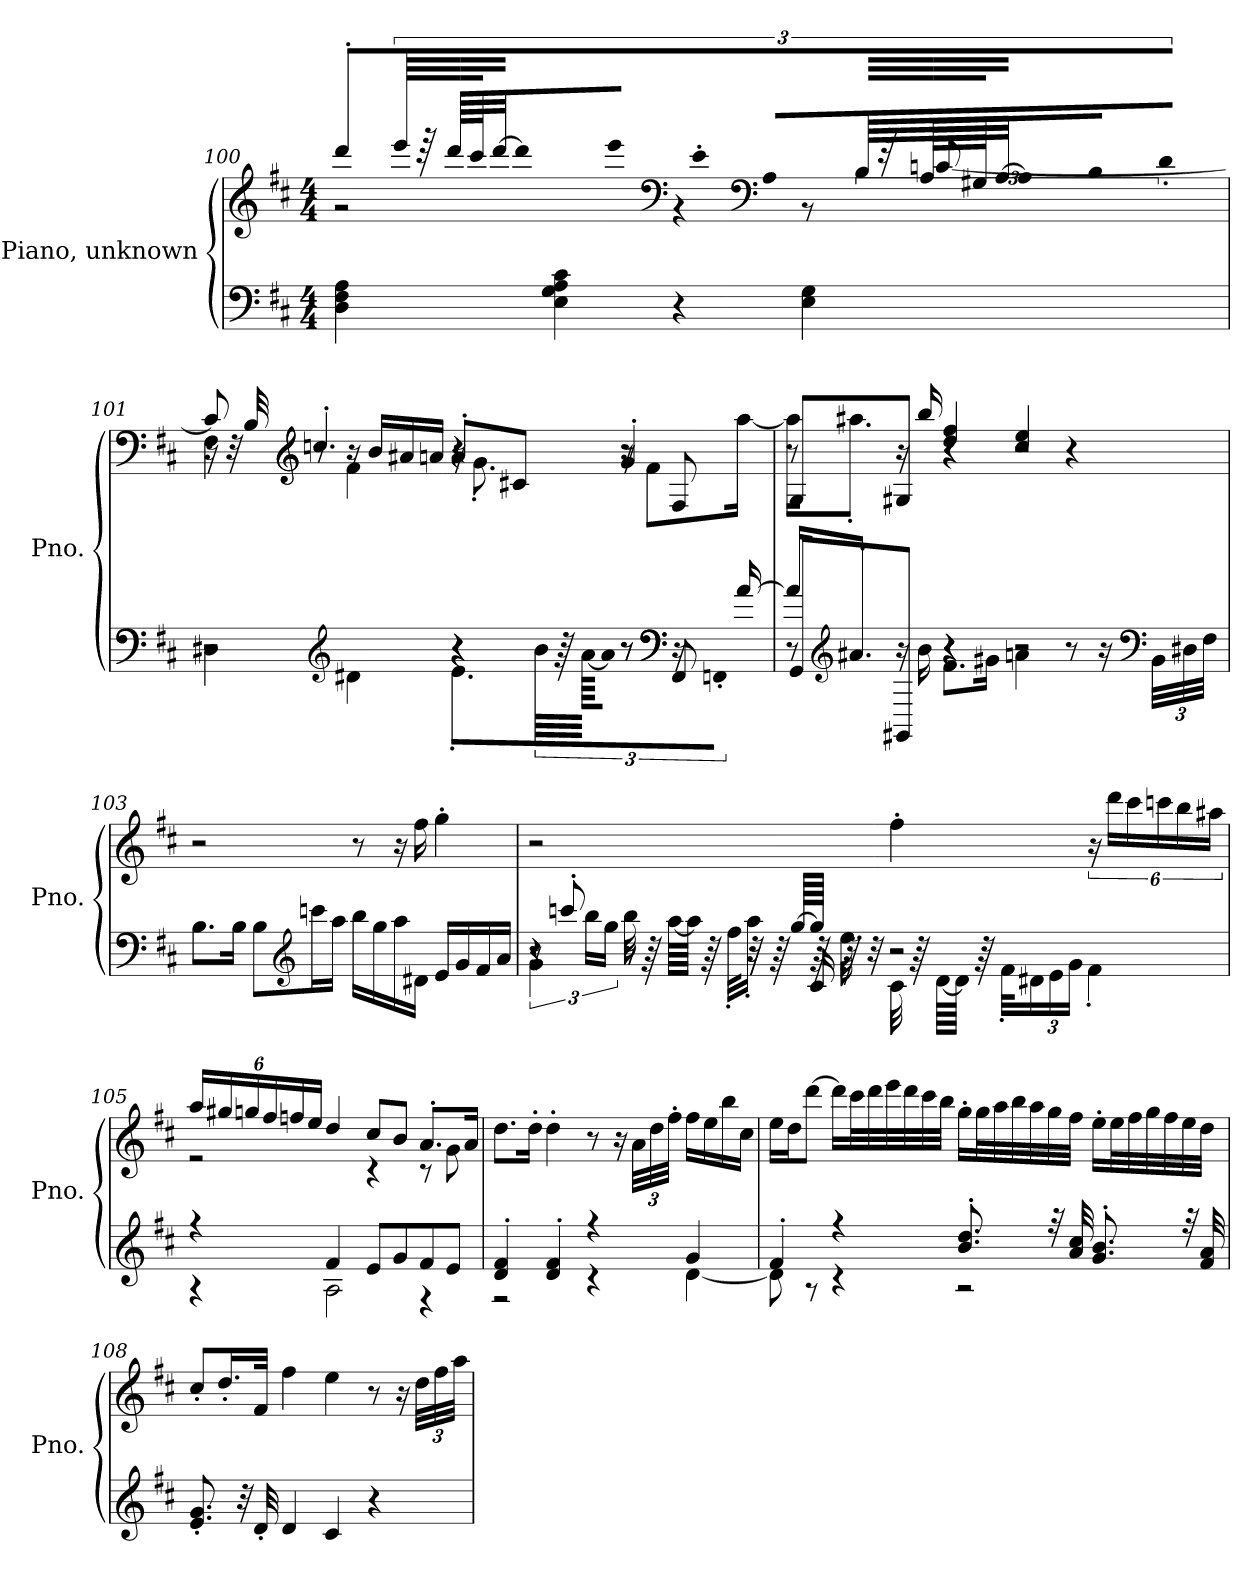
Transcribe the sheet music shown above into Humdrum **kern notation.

**kern	**kern
*part1	*part1
*staff2	*staff1
*I"Piano, unknown	*
*I'Pno.	*
!!LO:LB:g=z
*clefF4	*clefG2
*k[f#c#]	*k[f#c#]
*M4/4	*M4/4
=100	=100
*	*^
4D\ 4F#\ 4A\	8ddd'/L	2r
.	96eee/Jkkk	.
.	96r	.
.	96ddd/LLLL	.
*	*Xbrackettup	*
.	96ccc#/J	.
.	[48ddd/	.
.	32ddd/]	.
.	32eee/JJJ	.
4E\ 4G\ 4A\ 4c#\	4ccc#'/	.
*	*clefF4	*
4r	8A/L	4r
*	*brackettup	*
.	96B/Jkkk	.
.	96r	.
.	96A/LLLL	.
*	*Xbrackettup	*
.	96G#X/J	.
.	[48A/	.
.	32A/]	.
.	32B/JJJ	.
4E\ 4G\	4d'/	8r
.	.	[8cn/
!!LO:PB:g=z
=101	=101	=101
*^	*	*^
*	*^	*	*	*
2r	4D#X\	2r	16r	4F#\	8c/]
.	.	.	32r	.	.
.	.	.	32B/	.	.
*	*	*	*clefG2	*	*
.	.	.	8r	.	4.ccn'/
*clefG2	*	*	*	*	*
.	4d#X\	.	16r	4f#\	.
.	.	.	16b/LL	.	.
.	.	.	16a#X/	.	.
.	.	.	16an/JJ	.	.
4r	8.e'\L	4r	8a'/L	16r	4r
.	.	.	.	8.g'\	.
.	.	.	8c#X/J	.	.
.	96b\Jkkk	.	.	.	.
.	96r	.	.	.	.
.	[96a\KLLL	.	.	.	.
.	32a\JJJ]	.	.	.	.
8r	4dn'\	8r	4g'/	16r	8r
.	.	.	.	8f#\L	.
*clefF4	*	*	*	*	*
16r	.	8FF#/	.	.	8F#/
[16a/	.	.	.	[16aa\Jk	.
!!LO:LB:g=z	!!	!!
=102	=102	=102	=102	=102	=102
16a/KL]	8r	8GG/L	8r	16aa\KL]	8G/L
*clefG2	*	*	*	*	*
8.a#X'/J	.	.	.	8.aa#X'\J	.
.	16r	8GG#X/J	16r	.	8G#X/J
.	16b\	.	16bb/	.	.
4r	8.f#\L	4r	4dd/ 4ff#/	4r	4r
.	16g#X\Jk	.	.	.	.
2r	4an\	2r	4cc#/ 4ee/	2r	2r
.	8r	.	4r	.	.
.	16r	.	.	.	.
*clefF4	*	*	*	*	*
*	*Xbrackettup	*	*	*	*
.	48BB\LLL	.	.	.	.
.	48D#X\	.	.	.	.
.	48F#\JJJ	.	.	.	.
*v	*v	*v	*	*	*
*	*v	*v	*v
=103	=103
8.B\L	2r
16B\Jk	.
8B\L	.
*clefG2	*
16cccn\L	.
16aa\JJ	.
16bb\LL	8r
16gg\	.
16aa\	16r
16d#X\JJ	16ff#\
16e/LL	4gg'\
16g/	.
16f#/	.
16a/JJ	.
!!LO:LB:g=z
=104	=104
*^	*
*	*brackettup	*
*	*^	*
8r	6g\	4r	2r
8cccn'/	.	.	.
.	24bb\LL	.	.
.	24gg\JJ	.	.
8r	32bb\	8r	.
.	64r	.	.
.	[64aa\LLLL	.	.
.	64aa\JJJJ]	.	.
.	64r	.	.
.	32ff#'\KLL	.	.
32r	16aa'\JJ	16r	.
64r	.	.	.
[64gg/LLLL	.	.	.
64gg/JJJJ]	64r	16c#/	.
64r	32.ee\	.	.
32r	.	.	.
2r	32c#\	2r	4ff#'\
.	64r	.	.
.	[64d\LLLL	.	.
.	64d\JJJJ]	.	.
.	64r	.	.
.	32f#'\KLL	.	.
*	*Xbrackettup	*	*
.	24d#X\	.	.
.	24e\	.	.
.	24g\JJ	.	.
*	*	*	*brackettup
.	4f#'\	.	24r
.	.	.	24ddd\LL
.	.	.	24ccc#\
*	*	*	*Xbrackettup
.	.	.	24cccn\
.	.	.	24bb\
.	.	.	24aa#X\JJ
*	*v	*v	*
!!LO:LB:g=z
=105	=105	=105
*	*	*^
4r	4r	24aa/LL	2r
.	.	24gg#X/	.
.	.	24ggn/	.
.	.	24ff#/	.
.	.	24ffn/	.
.	.	24ee/JJ	.
4f#/	2A\	4dd/	.
8e/L	.	8cc#/L	4r
8g/	.	8b/J	.
8f#/	4r	8.a'/L	8r
8e/J	.	.	8g\
.	.	16a/Jk	.
*	*	*v	*v
=106	=106	=106
4d/' 4f#/'	2r	8.dd\L
.	.	16dd'\Jk
4d/' 4f#/'	.	4dd'\
4r	4r	8r
.	.	16r
.	.	48a\LLL
.	.	48dd\
.	.	48ff#'\JJJ
4g/	[4d\	16ff#\LL
.	.	16ee\
.	.	16bb\
.	.	16cc#\JJ
!!LO:LB:g=z
=107	=107	=107
4f#'/	8d\]	16ee\LL
.	.	16dd\J
.	8r	[8ddd\J
4r	4r	16ddd\LL]
.	.	32ccc#\L
.	.	32ddd\
.	.	32eee\
.	.	32ddd\
.	.	32ccc#\
.	.	32bb\JJJ
8.b/' 8.dd/'	2r	16gg'\LL
.	.	32gg\L
.	.	32aa\
.	.	32bb\
.	.	32aa\
32r	.	32gg\
32a/ 32cc#/	.	32ff#\JJJ
8.g/' 8.b/'	.	16ee'\LL
.	.	32ee\L
.	.	32ff#\
.	.	32gg\
.	.	32ff#\
32r	.	32ee\
32f#/ 32a/	.	32dd\JJJ
*v	*v	*
=108	=108
8.e/' 8.g/'	8cc#'/L
.	16.dd'/L
32r	.
32d'/	32f#/JJk
4d/	4ff#\
4c#/	4ee\
4r	8r
.	16r
.	48dd\LLL
.	48ff#\
.	48aa\JJJ
=	=
*-	*-
